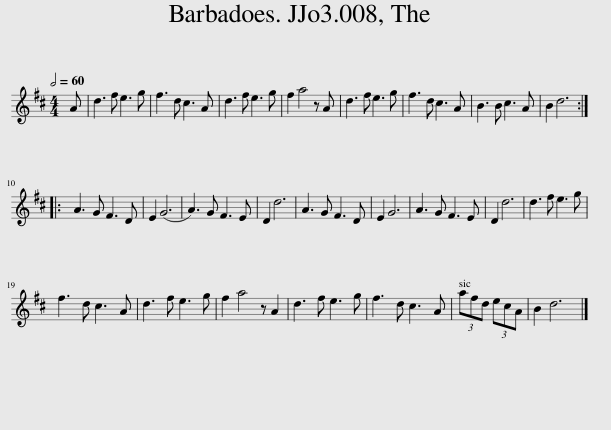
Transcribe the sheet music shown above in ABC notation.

X:1
L:1/8
Q:1/2=60
M:4/4
I:linebreak $
K:D
V:1 treble
V:1
 A | d3 f e3 g | f3 d c3 A | d3 f e3 g | f2 a4 z A | %5
 d3 f e3 g | f3 d c3 A | B3 B c3 A | B2 d6 ::$ A3 G F3 D | %10
 E2 (G6 | A3) G F3 E | D2 d6 | A3 G F3 D | E2 G6 | %15
 A3 G F3 E | D2 d6 | d3 f e3 g |$ f3 d c3 A | d3 f e3 g | %20
 f2 a4 z A2 | d3 f e3 g | f3 d c3 A | (3afd (3ecA | B2 d6 |] %25
